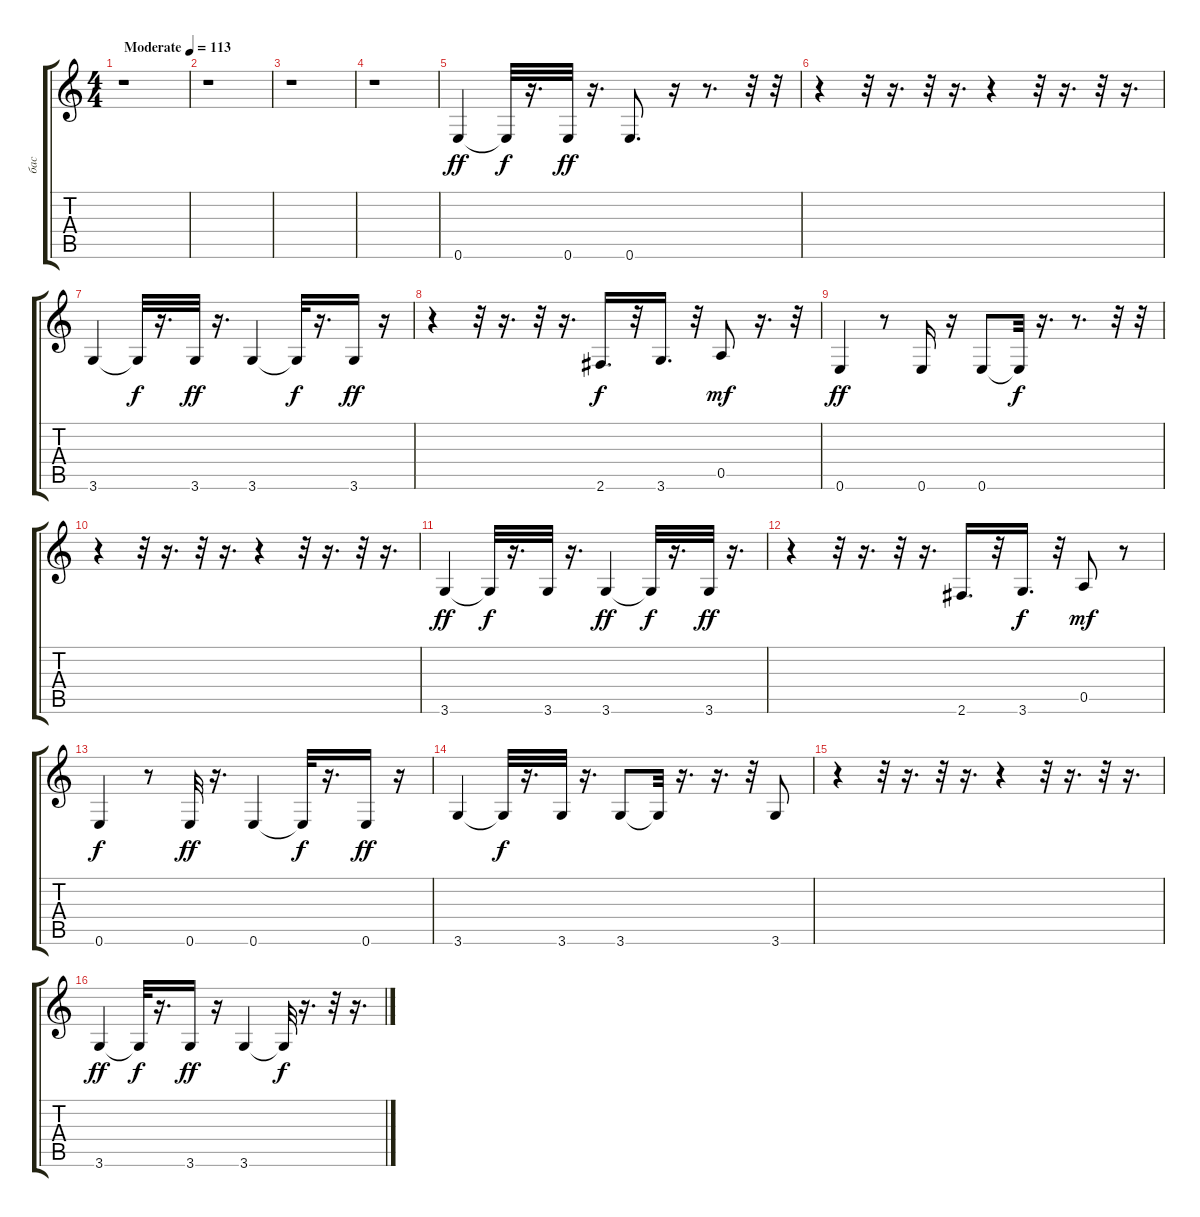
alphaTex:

\track ("бас" "бас") {instrument fretlessbass}
\staff {score tabs}
\tuning (E4 B3 G3 D3 A2 E2) {hide}
\ts (4 4)
\tempo (113 "Moderate")
\clef g2
\ks c
r.1{dy ff instrument fretlessbass} |
r.1 |
r.1 |
r.1 |
0.6.4 0.6{t}.32{dy f} r.16{d} 0.6.32{dy ff} r.16{d} 0.6.8{d} r.16 r.8{d} r.32 r.32 |
r.4 r.32 r.16{d} r.32 r.16{d} r.4 r.32 r.16{d} r.32 r.16{d} |
3.6.4 3.6{t}.32{dy f} r.16{d} 3.6.32{dy ff} r.16{d} 3.6.4 3.6{t}.32{dy f} r.16{d} 3.6.16{dy ff} r.16 |
r.4 r.32 r.16{d} r.32 r.16{d} 2.6.16{d dy f} r.32 3.6.16{d} r.32 0.5.8{dy mf} r.16{d} r.32 |
0.6.4{dy ff} r.8 0.6.16 r.16 0.6.8 0.6{t}.32{dy f} r.16{d} r.8{d} r.32 r.32 |
r.4 r.32 r.16{d} r.32 r.16{d} r.4 r.32 r.16{d} r.32 r.16{d} |
3.6.4{dy ff} 3.6{t}.32{dy f} r.16{d} 3.6.32 r.16{d} 3.6.4{dy ff} 3.6{t}.32{dy f} r.16{d} 3.6.32{dy ff} r.16{d} |
r.4 r.32 r.16{d} r.32 r.16{d} 2.6.16{d} r.32 3.6.16{d dy f} r.32 0.5.8{dy mf} r.8 |
0.6.4{dy f} r.8 0.6.32{dy ff} r.16{d} 0.6.4 0.6{t}.32{dy f} r.16{d} 0.6.16{dy ff} r.16 |
3.6.4 3.6{t}.32{dy f} r.16{d} 3.6.32 r.16{d} 3.6.8 3.6{t}.32 r.16{d} r.16{d} r.32 3.6.8 |
r.4 r.32 r.16{d} r.32 r.16{d} r.4 r.32 r.16{d} r.32 r.16{d} |
3.6.4{dy ff} 3.6{t}.32{dy f} r.16{d} 3.6.16{dy ff} r.16 3.6.4 3.6{t}.32{dy f} r.16{d} r.32 r.16{d}
